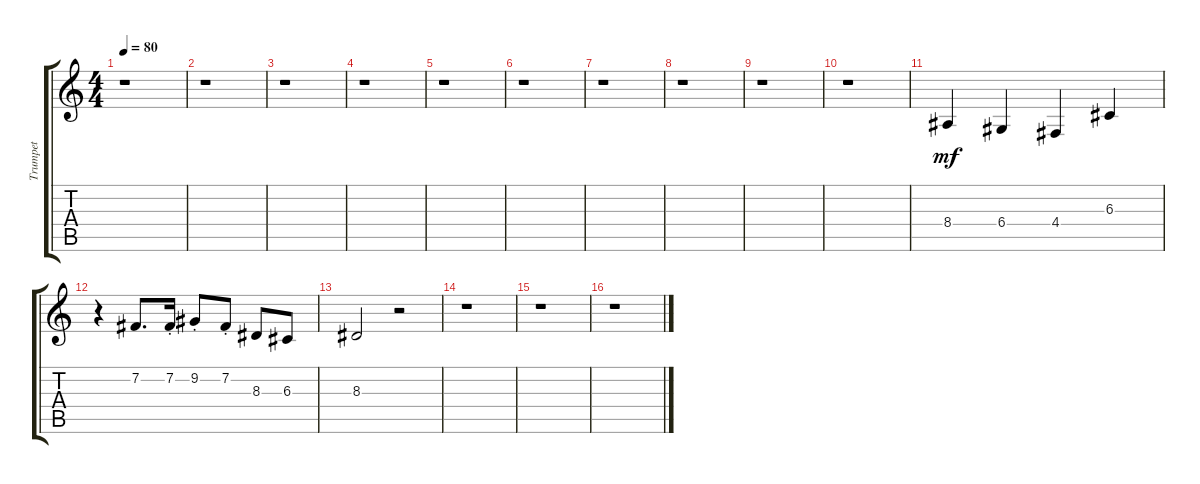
\track ("Trumpet" "Trumpet") {instrument trumpet}
\staff {score tabs}
\tuning (E4 B3 G3 D3 A2 E2) {hide}
\ts (4 4)
\tempo 80
\clef g2
\ks c
r.1{dy mf} |
r.1 |
r.1 |
r.1 |
r.1 |
r.1 |
r.1 |
r.1 |
r.1 |
r.1 |
8.4.4 6.4.4 4.4.4 6.3.4 |
r.4 7.2.8{d} 7.2{st}.16 9.2{st}.8 7.2{st}.8 8.3.8 6.3.8 |
8.3.2 r.2 |
r.1 |
r.1 |
r.1
